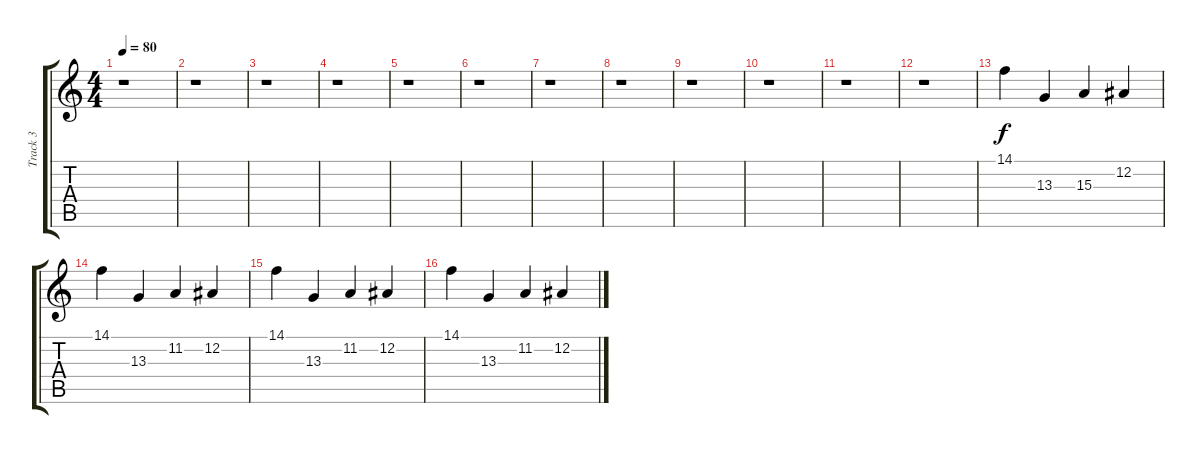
\track ("Track 3" "Track 3") {instrument acousticgrandpiano}
\staff {score tabs}
\tuning (Eb4 Bb3 Gb3 Db3 Ab2 Eb2) {hide}
\ts (4 4)
\tempo 80
\clef g2
\ks c
r.1{dy f} |
r.1 |
r.1 |
r.1 |
r.1 |
r.1 |
r.1 |
r.1 |
r.1 |
r.1 |
r.1 |
r.1 |
14.1.4 13.3.4 15.3.4 12.2.4 |
14.1.4 13.3.4 11.2.4 12.2.4 |
14.1.4 13.3.4 11.2.4 12.2.4 |
14.1.4 13.3.4 11.2.4 12.2.4
